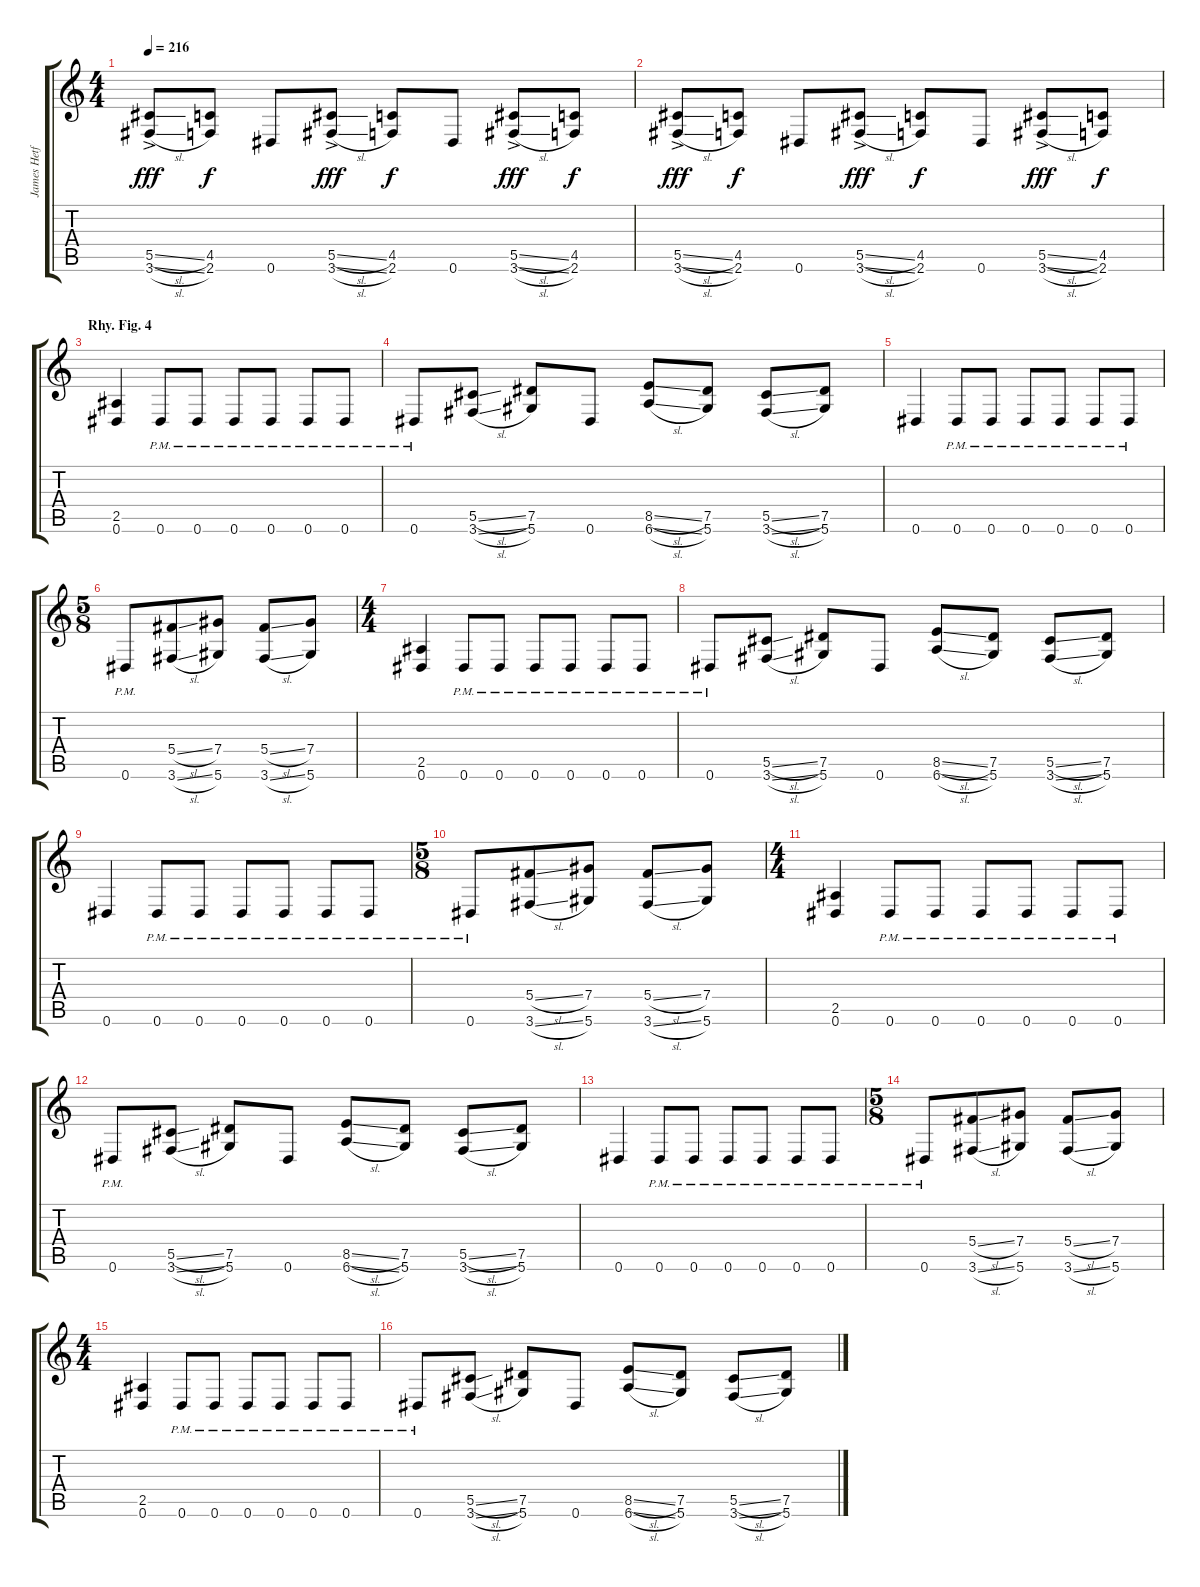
\track ("James Hetfield (Distortion Guitar)" "James Hetf") {instrument distortionguitar}
\staff {score tabs}
\tuning (Eb4 Bb3 Gb3 Db3 Ab2 Eb2) {hide}
\ts (4 4)
\tempo 216
\clef g2
\ks c
(5.5{sl ac} 3.6{sl ac}).8{dy fff} (4.5 2.6).8{dy f} 0.6.8 (5.5{sl ac} 3.6{sl ac}).8{dy fff} (4.5 2.6).8{dy f} 0.6.8 (5.5{sl ac} 3.6{sl ac}).8{dy fff} (4.5 2.6).8{dy f} |
(5.5{sl ac} 3.6{sl ac}).8{dy fff} (4.5 2.6).8{dy f} 0.6.8 (5.5{sl ac} 3.6{sl ac}).8{dy fff} (4.5 2.6).8{dy f} 0.6.8 (5.5{sl ac} 3.6{sl ac}).8{dy fff} (4.5 2.6).8{dy f} |
\section ("" "Rhy. Fig. 4")
(2.5 0.6).4 0.6{pm}.8 0.6{pm}.8 0.6{pm}.8 0.6{pm}.8 0.6{pm}.8 0.6{pm}.8 |
0.6{pm}.8 (5.5{sl} 3.6{sl}).8 (7.5 5.6).8 0.6.8 (8.5{sl} 6.6{sl}).8 (7.5 5.6).8 (5.5{sl} 3.6{sl}).8 (7.5 5.6).8 |
0.6.4 0.6{pm}.8 0.6{pm}.8 0.6{pm}.8 0.6{pm}.8 0.6{pm}.8 0.6{pm}.8 |
\ts (5 8)
0.6{pm}.8 (5.4{sl} 3.6{sl}).8 (7.4 5.6).8 (5.4{sl} 3.6{sl}).8 (7.4 5.6).8 |
\ts (4 4)
(2.5 0.6).4 0.6{pm}.8 0.6{pm}.8 0.6{pm}.8 0.6{pm}.8 0.6{pm}.8 0.6{pm}.8 |
0.6{pm}.8 (5.5{sl} 3.6{sl}).8 (7.5 5.6).8 0.6.8 (8.5{sl} 6.6{sl}).8 (7.5 5.6).8 (5.5{sl} 3.6{sl}).8 (7.5 5.6).8 |
0.6.4 0.6{pm}.8 0.6{pm}.8 0.6{pm}.8 0.6{pm}.8 0.6{pm}.8 0.6{pm}.8 |
\ts (5 8)
0.6{pm}.8 (5.4{sl} 3.6{sl}).8 (7.4 5.6).8 (5.4{sl} 3.6{sl}).8 (7.4 5.6).8 |
\ts (4 4)
(2.5 0.6).4 0.6{pm}.8 0.6{pm}.8 0.6{pm}.8 0.6{pm}.8 0.6{pm}.8 0.6{pm}.8 |
0.6{pm}.8 (5.5{sl} 3.6{sl}).8 (7.5 5.6).8 0.6.8 (8.5{sl} 6.6{sl}).8 (7.5 5.6).8 (5.5{sl} 3.6{sl}).8 (7.5 5.6).8 |
0.6.4 0.6{pm}.8 0.6{pm}.8 0.6{pm}.8 0.6{pm}.8 0.6{pm}.8 0.6{pm}.8 |
\ts (5 8)
0.6{pm}.8 (5.4{sl} 3.6{sl}).8 (7.4 5.6).8 (5.4{sl} 3.6{sl}).8 (7.4 5.6).8 |
\ts (4 4)
(2.5 0.6).4 0.6{pm}.8 0.6{pm}.8 0.6{pm}.8 0.6{pm}.8 0.6{pm}.8 0.6{pm}.8 |
0.6{pm}.8 (5.5{sl} 3.6{sl}).8 (7.5 5.6).8 0.6.8 (8.5{sl} 6.6{sl}).8 (7.5 5.6).8 (5.5{sl} 3.6{sl}).8 (7.5 5.6).8
